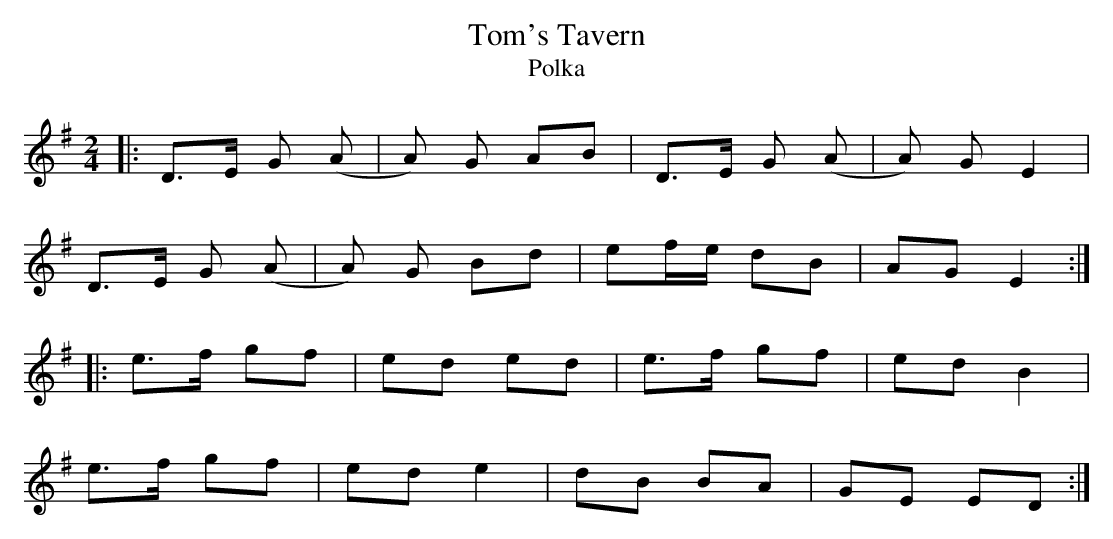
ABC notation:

X:1
T: Tom's Tavern
T: Polka
M: 2/4
L: 1/8
K:Emin
|:D>E G (A|A) G AB|D>E G (A|A) G E2|
D>E G (A|A) G Bd|ef/e/ dB|AG E2:|
|:e>f gf|ed ed|e>f gf|ed B2|
e>f gf|ed e2|dB BA|GE ED:|
